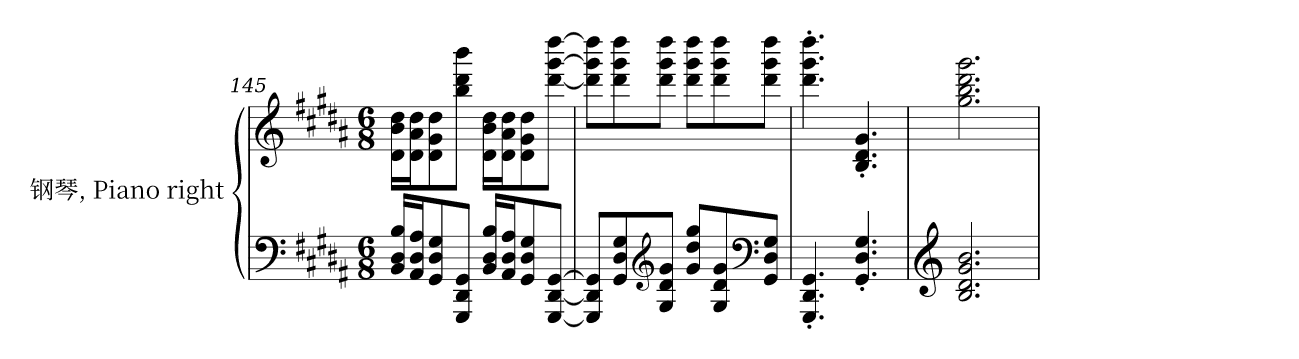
**kern	**kern
*part1	*part1
*staff2	*staff1
*I"钢琴, Piano right	*
*I'Pno.	*
*clefF4	*clefG2
*k[f#c#g#d#a#]	*k[f#c#g#d#a#]
*M6/8	*M6/8
*MM134	*MM134
=145	=145
16BB/ 16D#/ 16B/LL	16d#\ 16b\ 16dd#\LL
*	*MM128
16AA#/ 16D#/ 16A#/J	16d#\ 16a#\ 16dd#\J
*	*MM131
8GG#/ 8D#/ 8G#/	8d#\ 8g#\ 8dd#\
*	*MM129
8GGG#/ 8DD#/ 8GG#/J	8bb\ 8ddd#\ 8bbb\J
*	*MM136
16BB/ 16D#/ 16B/LL	16d#\ 16b\ 16dd#\LL
*	*MM125
16AA#/ 16D#/ 16A#/J	16d#\ 16a#\ 16dd#\J
*	*MM121
8GG#/ 8D#/ 8G#/	8d#\ 8g#\ 8dd#\
[8GGG#/ [8DD#/ [8GG#/J	[8ddd#\ [8ggg#\ [8dddd#\J
=146	=146
*	*MM146
8GGG#/] 8DD#/] 8GG#/]L	8ddd#\] 8ggg#\] 8dddd#\]L
*	*MM180
8GG#/ 8D#/ 8G#/	8ddd#\ 8ggg#\ 8dddd#\
*clefG2	*
8G#/ 8d#/ 8g#/J	8ddd#\ 8ggg#\ 8dddd#\J
*	*MM178
8g#/ 8dd#/ 8gg#/L	8ddd#\ 8ggg#\ 8dddd#\L
8G#/ 8d#/ 8g#/	8ddd#\ 8ggg#\ 8dddd#\
*clefF4	*
8GG#/ 8D#/ 8G#/J	8ddd#\ 8ggg#\ 8dddd#\J
=147	=147
*	*MM150
4.GGG#/' 4.DD#/' 4.GG#/'	4.ddd#\' 4.ggg#\' 4.dddd#\'
*	*MM123
4.GG#/' 4.D#/' 4.G#/'	4.B/' 4.d#/' 4.g#/'
=148	=148
*clefG2	*
2.B/ 2.d#/ 2.g#/ 2.b/	2.gg#\ 2.bb\ 2.ddd#\ 2.ggg#\
=	=
*-	*-
